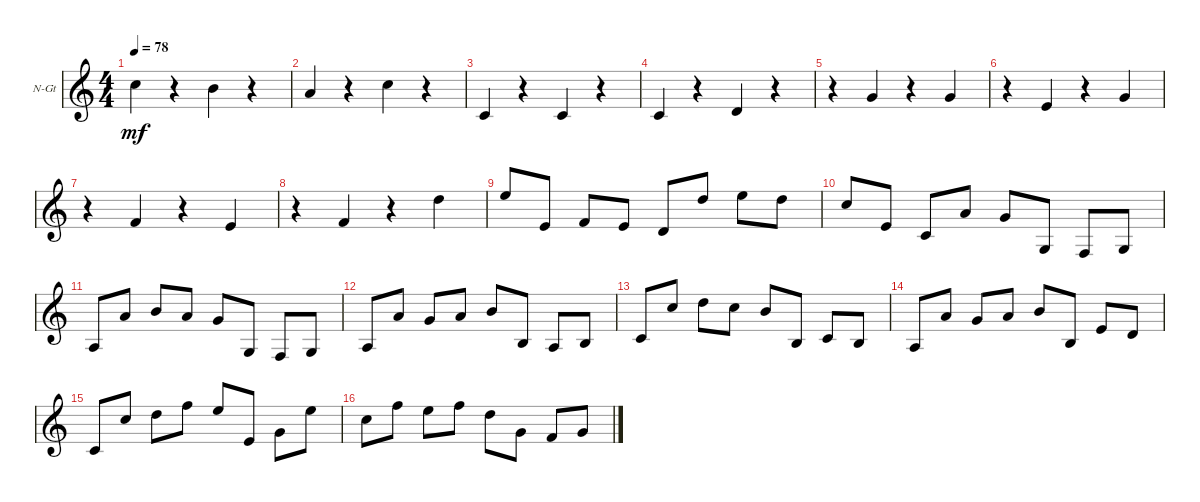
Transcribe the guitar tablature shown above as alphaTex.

\defaultSystemsLayout 4
\bracketExtendMode groupsimilarinstruments
\firstSystemTrackNameOrientation horizontal
\otherSystemsTrackNameOrientation horizontal
\track ("Nylon Guitar" "N-Gt") {instrument acousticguitarnylon}
\staff {score}
\tuning (E4 B3 G3 D3 A2 E2)
\ts (4 4)
\tempo 78
\clef g2
\ks c
1.2.4{dy mf} r.4 0.2.4 r.4 |
2.3.4 r.4 1.2.4 r.4 |
3.5.4 r.4 3.5.4 r.4 |
3.5.4 r.4 0.4.4 r.4 |
r.4 0.3.4 r.4 0.3.4 |
r.4 2.4.4 r.4 0.3.4 |
r.4 3.4.4 r.4 2.4.4 |
r.4 3.4.4 r.4 3.2.4 |
0.1.8 2.4.8 3.4.8 2.4.8 0.4.8 3.2.8 0.1.8 3.2.8 |
1.2.8 2.4.8 3.5.8 2.3.8 0.3.8 3.6.8 1.6.8 3.6.8 |
0.5.8 2.3.8 0.2.8 2.3.8 0.3.8 3.6.8 1.6.8 3.6.8 |
0.5.8 2.3.8 0.3.8 2.3.8 0.2.8 2.5.8 0.5.8 2.5.8 |
3.5.8 1.2.8 3.2.8 1.2.8 0.2.8 2.5.8 3.5.8 2.5.8 |
0.5.8 2.3.8 0.3.8 2.3.8 0.2.8 2.5.8 2.4.8 0.4.8 |
3.5.8 1.2.8 3.2.8 1.1.8 0.1.8 2.4.8 0.3.8 0.1.8 |
1.2.8 1.1.8 0.1.8 1.1.8 3.2.8 0.3.8 3.4.8 0.3.8
